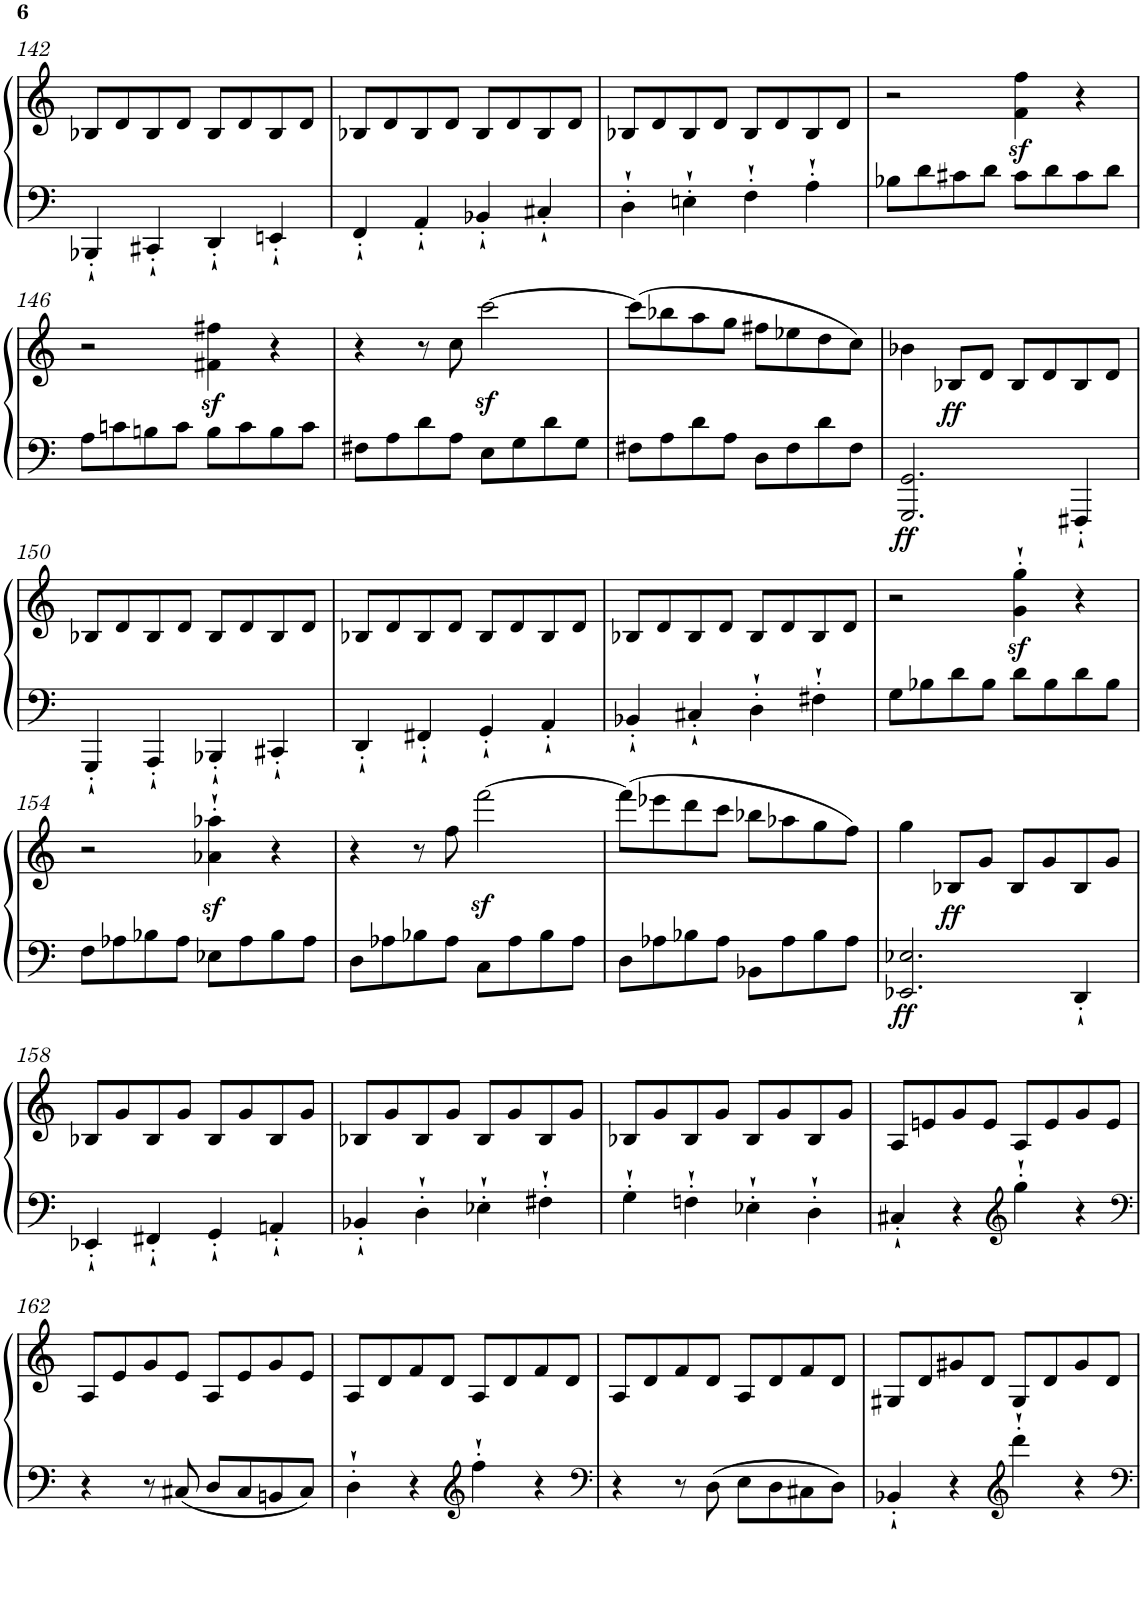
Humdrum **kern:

**kern	**kern	**dynam
*part1	*part1	*part1
*staff2	*staff1	*staff1/2
*I"Piano	*	*
*I'Pno	*	*
!!LO:PB:g=z
*clefF4	*clefG2	*
*k[]	*k[]	*
*C:	*C:	*
*M2/2	*M2/2	*
*met(c|)	*met(c|)	*
=142	=142	=142
4BBB-X'`/	8B-X/L	.
.	8d/	.
4CC#X'`/	8B-/	.
.	8d/J	.
4DD'`/	8B-/L	.
.	8d/	.
4EEn'`/	8B-/	.
.	8d/J	.
=143	=143	=143
4FF'`/	8B-X/L	.
.	8d/	.
4AA'`/	8B-/	.
.	8d/J	.
4BB-X'`/	8B-/L	.
.	8d/	.
4C#X'`/	8B-/	.
.	8d/J	.
=144	=144	=144
4D'`\	8B-X/L	.
.	8d/	.
4En'`\	8B-/	.
.	8d/J	.
4F'`\	8B-/L	.
.	8d/	.
4A'`\	8B-/	.
.	8d/J	.
=145	=145	=145
8B-X\L	2r	.
8d\	.	.
8c#X\	.	.
8d\J	.	.
8c#\L	4f\z< 4ff\z<	.
8d\	.	.
8c#\	4r	.
8d\J	.	.
!!LO:LB:g=z
=146	=146	=146
8A\L	2r	.
8cn\	.	.
8Bn\	.	.
8c\J	.	.
8B\L	4f#X\z< 4ff#X\z<	.
8c\	.	.
8B\	4r	.
8c\J	.	.
=147	=147	=147
8F#X\L	4r	.
8A\	.	.
8d\	8r	.
8A\J	8cc\	.
8E\L	[2cccz<\	.
8G\	.	.
8d\	.	.
8G\J	.	.
=148	=148	=148
8F#X\L	(>8ccc\L]	.
8A\	8bb-X\	.
8d\	8aa\	.
8A\J	8gg\J	.
8D\L	8ff#X\L	.
8F#\	8ee-X\	.
8d\	8dd\	.
8F#\J	8cc\J)	.
=149	=149	=149
!	!	!LO:DY:b=2
2.GGG/ 2.GG/	4b-X\	ff
!	!	!LO:DY:b
.	8B-X/L	ff
.	8d/J	.
.	8B-/L	.
.	8d/	.
4FFF#X'`/	8B-/	.
.	8d/J	.
!!LO:LB:g=z
=150	=150	=150
4GGG'`/	8B-X/L	.
.	8d/	.
4AAA'`/	8B-/	.
.	8d/J	.
4BBB-X'`/	8B-/L	.
.	8d/	.
4CC#X'`/	8B-/	.
.	8d/J	.
=151	=151	=151
4DD'`/	8B-X/L	.
.	8d/	.
4FF#X'`/	8B-/	.
.	8d/J	.
4GG'`/	8B-/L	.
.	8d/	.
4AA'`/	8B-/	.
.	8d/J	.
=152	=152	=152
4BB-X'`/	8B-X/L	.
.	8d/	.
4C#X'`/	8B-/	.
.	8d/J	.
4D'`\	8B-/L	.
.	8d/	.
4F#X'`\	8B-/	.
.	8d/J	.
=153	=153	=153
8G\L	2r	.
8B-X\	.	.
8d\	.	.
8B-\J	.	.
8d\L	4g\z<'` 4gg\z<'`	.
8B-\	.	.
8d\	4r	.
8B-\J	.	.
!!LO:LB:g=z
=154	=154	=154
8F\L	2r	.
8A-X\	.	.
8B-X\	.	.
8A-\J	.	.
8E-X\L	4a-X\z<'` 4aa-X\z<'`	.
8A-\	.	.
8B-\	4r	.
8A-\J	.	.
=155	=155	=155
8D\L	4r	.
8A-X\	.	.
8B-X\	8r	.
8A-\J	8ff\	.
8C\L	[2fffz<\	.
8A-\	.	.
8B-\	.	.
8A-\J	.	.
=156	=156	=156
8D\L	(>8fff\L]	.
8A-X\	8eee-X\	.
8B-X\	8ddd\	.
8A-\J	8ccc\J	.
8BB-X\L	8bb-X\L	.
8A-\	8aa-X\	.
8B-\	8gg\	.
8A-\J	8ff\J)	.
=157	=157	=157
!	!	!LO:DY:b=2
2.EE-X/ 2.E-X/	4gg\	ff
!	!	!LO:DY:b
.	8B-X/L	ff
.	8g/J	.
.	8B-/L	.
.	8g/	.
4DD'`/	8B-/	.
.	8g/J	.
!!LO:LB:g=z
=158	=158	=158
4EE-X'`/	8B-X/L	.
.	8g/	.
4FF#X'`/	8B-/	.
.	8g/J	.
4GG'`/	8B-/L	.
.	8g/	.
4AAn'`/	8B-/	.
.	8g/J	.
=159	=159	=159
4BB-X'`/	8B-X/L	.
.	8g/	.
4D'`\	8B-/	.
.	8g/J	.
4E-X'`\	8B-/L	.
.	8g/	.
4F#X'`\	8B-/	.
.	8g/J	.
=160	=160	=160
4G'`\	8B-X/L	.
.	8g/	.
4Fn'`\	8B-/	.
.	8g/J	.
4E-X'`\	8B-/L	.
.	8g/	.
4D'`\	8B-/	.
.	8g/J	.
=161	=161	=161
4C#X'`/	8A/L	.
.	8en/	.
4r	8g/	.
.	8e/J	.
*clefG2	*	*
4gg'`\	8A/L	.
.	8e/	.
4r	8g/	.
.	8e/J	.
!!LO:LB:g=z
=162	=162	=162
*clefF4	*	*
4r	8A/L	.
.	8e/	.
8r	8g/	.
8C#X/	8e/J	.
8D/L	8A/L	.
8C#/	8e/	.
8BBn/	8g/	.
8C#/J	8e/J	.
=163	=163	=163
4D'`\	8A/L	.
.	8d/	.
4r	8f/	.
.	8d/J	.
*clefG2	*	*
4ff'`\	8A/L	.
.	8d/	.
4r	8f/	.
.	8d/J	.
=164	=164	=164
*clefF4	*	*
4r	8A/L	.
.	8d/	.
8r	8f/	.
8D\	8d/J	.
8E\L	8A/L	.
8D\	8d/	.
8C#X\	8f/	.
8D\J	8d/J	.
=165	=165	=165
4BB-X'`/	8G#X/L	.
.	8d/	.
4r	8g#X/	.
.	8d/J	.
*clefG2	*	*
4ddd'`\	8G#/L	.
.	8d/	.
4r	8g#/	.
.	8d/J	.
=	=	=
*-	*-	*-
